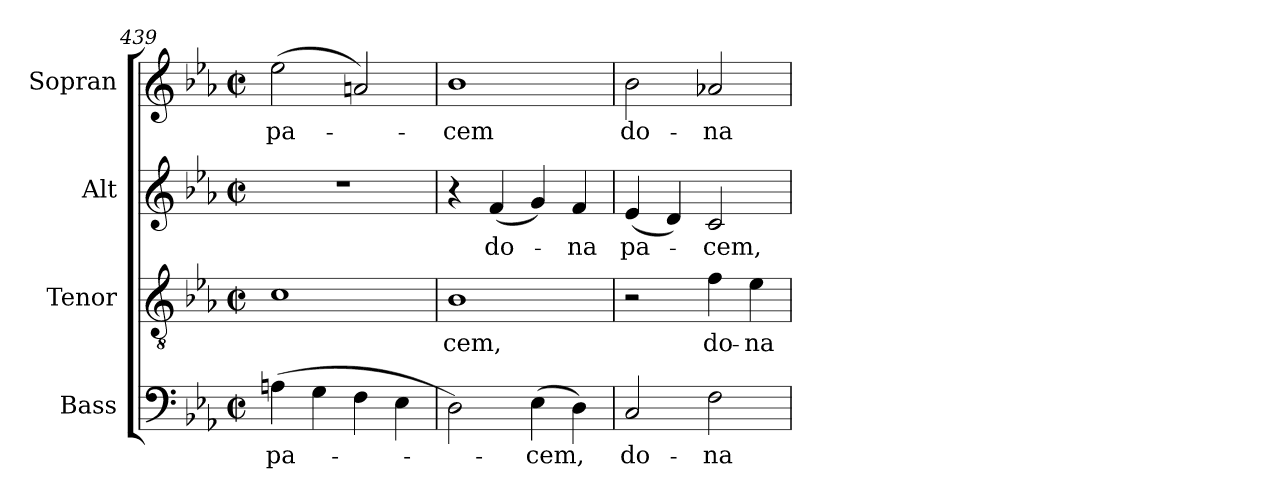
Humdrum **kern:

**kern	**text	**kern	**text	**kern	**text	**kern	**text
*part4	*part4	*part3	*part3	*part2	*part2	*part1	*part1
*staff4	*staff4	*staff3	*staff3	*staff2	*staff2	*staff1	*staff1
*I"Bass	*	*I"Tenor	*	*I"Alt	*	*I"Sopran	*
*I'B.	*	*I'T.	*	*I'A.	*	*I'S.	*
*clefF4	*	*clefGv2	*	*clefG2	*	*clefG2	*
*k[b-e-a-]	*	*k[b-e-a-]	*	*k[b-e-a-]	*	*k[b-e-a-]	*
*E-:	*	*E-:	*	*E-:	*	*E-:	*
*M2/2	*	*M2/2	*	*M2/2	*	*M2/2	*
*met(c|)	*	*met(c|)	*	*met(c|)	*	*met(c|)	*
=439	=439	=439	=439	=439	=439	=439	=439
!	!LO:LY:b	!	!	!	!	!	!LO:LY:b
(>4An\	pa-	1c	.	1r	.	(>2ee-\	pa-
4G\	.	.	.	.	.	.	.
4F\	.	.	.	.	.	2an/)	.
4E-\	.	.	.	.	.	.	.
=440	=440	=440	=440	=440	=440	=440	=440
!	!	!	!LO:LY:b	!	!	!	!LO:LY:b
2D\)	.	1B-	-cem,	4r	.	1b-	-cem
!	!	!	!	!	!LO:LY:b	!	!
.	.	.	.	(<4f/	do-	.	.
!	!LO:LY:b	!	!	!	!	!	!
(>4E-\	-cem,	.	.	4g/)	.	.	.
!	!	!	!	!	!LO:LY:b	!	!
4D\)	.	.	.	4f/	-na	.	.
=441	=441	=441	=441	=441	=441	=441	=441
!	!LO:LY:b	!	!	!	!LO:LY:b	!	!LO:LY:b
2C/	do-	2r	.	(<4e-/	pa-	2b-\	do-
.	.	.	.	4d/)	.	.	.
!	!LO:LY:b	!	!LO:LY:b	!	!LO:LY:b	!	!LO:LY:b
2F\	-na	4f\	do-	2c/	-cem,	2a-X/	-na
!	!	!	!LO:LY:b	!	!	!	!
.	.	4e-\	-na	.	.	.	.
=	=	=	=	=	=	=	=
*-	*-	*-	*-	*-	*-	*-	*-
